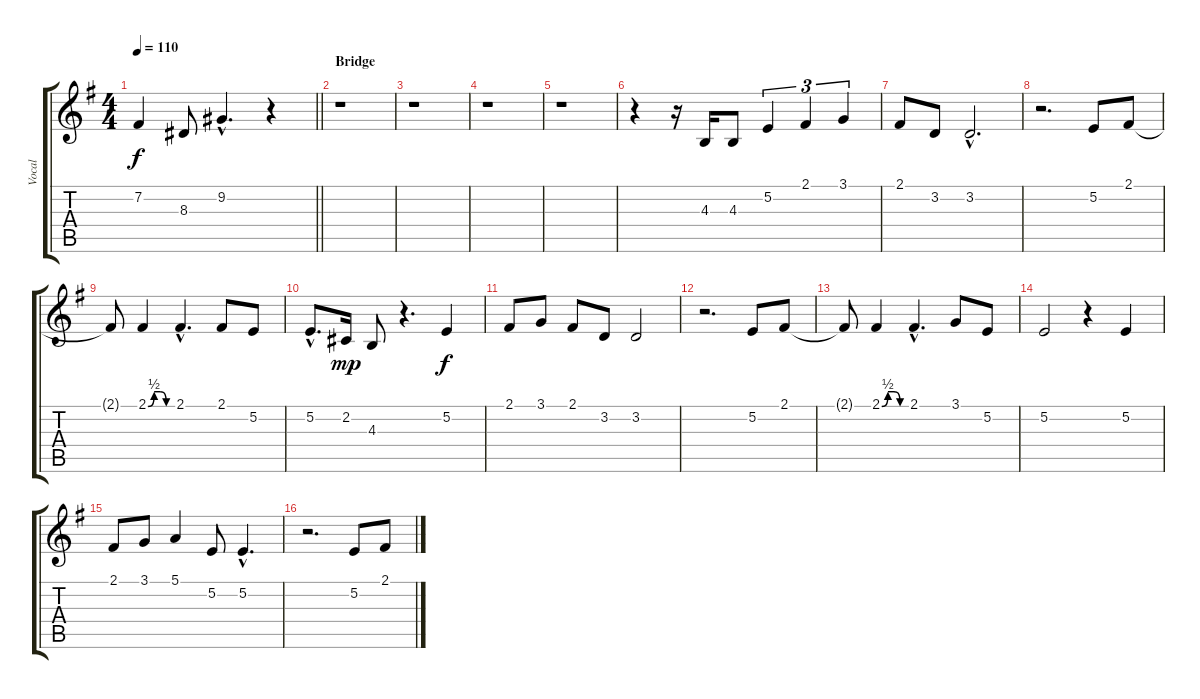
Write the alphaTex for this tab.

\track ("Vocal" "Vocal") {instrument lead2sawtooth}
\staff {score tabs}
\tuning (E4 B3 G3 D3 A2 E2) {hide}
\ts (4 4)
\tempo 110
\clef g2
\barLineRight lightlight
\ks g
7.2.4{dy f} 8.3.8 9.2{hac}.4{d} r.4 |
\section ("" "Bridge")
r.1 |
r.1 |
r.1 |
r.1 |
r.4{volume 16} r.16 4.3.16 4.3.8 5.2.4{tu (3 2)} 2.1.4{tu (3 2)} 3.1.4{tu (3 2)} |
2.1.8 3.2.8 3.2{hac}.2{d} |
r.2{d} 5.2.8 2.1.8 |
2.1{t}.8 2.1{be (custom 0 0 15 2 30 2 45 0 60 0)}.4 2.1{hac}.4{d} 2.1.8 5.2.8 |
5.2{hac}.8{d} 2.2.16{dy mp} 4.3.8 r.4{d} 5.2.4{dy f} |
2.1.8 3.1.8 2.1.8 3.2.8 3.2.2 |
r.2{d} 5.2.8 2.1.8 |
2.1{t}.8 2.1{be (custom 0 0 15 2 30 2 45 0 60 0)}.4 2.1{hac}.4{d} 3.1.8 5.2.8 |
5.2.2 r.4 5.2.4 |
2.1.8 3.1.8 5.1.4 5.2.8 5.2{hac}.4{d} |
r.2{d} 5.2.8 2.1.8
